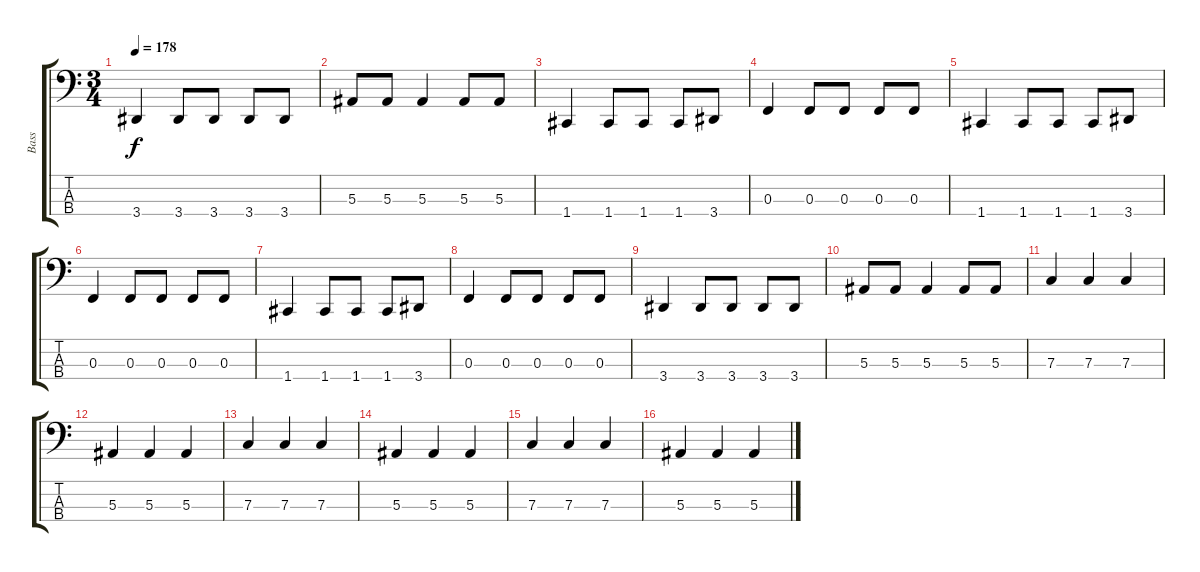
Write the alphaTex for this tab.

\track ("Bass" "Bass") {instrument slapbass1}
\staff {score tabs}
\tuning (Eb2 Bb1 F1 C1) {hide}
\ts (3 4)
\tempo 178
\clef f4
\ks c
3.4.4{dy f} 3.4.8 3.4.8 3.4.8 3.4.8 |
5.3.8 5.3.8 5.3.4 5.3.8 5.3.8 |
1.4.4 1.4.8 1.4.8 1.4.8 3.4.8 |
0.3.4 0.3.8 0.3.8 0.3.8 0.3.8 |
1.4.4 1.4.8 1.4.8 1.4.8 3.4.8 |
0.3.4 0.3.8 0.3.8 0.3.8 0.3.8 |
1.4.4 1.4.8 1.4.8 1.4.8 3.4.8 |
0.3.4 0.3.8 0.3.8 0.3.8 0.3.8 |
3.4.4 3.4.8 3.4.8 3.4.8 3.4.8 |
5.3.8 5.3.8 5.3.4 5.3.8 5.3.8 |
7.3.4 7.3.4 7.3.4 |
5.3.4 5.3.4 5.3.4 |
7.3.4 7.3.4 7.3.4 |
5.3.4 5.3.4 5.3.4 |
7.3.4 7.3.4 7.3.4 |
5.3.4 5.3.4 5.3.4
